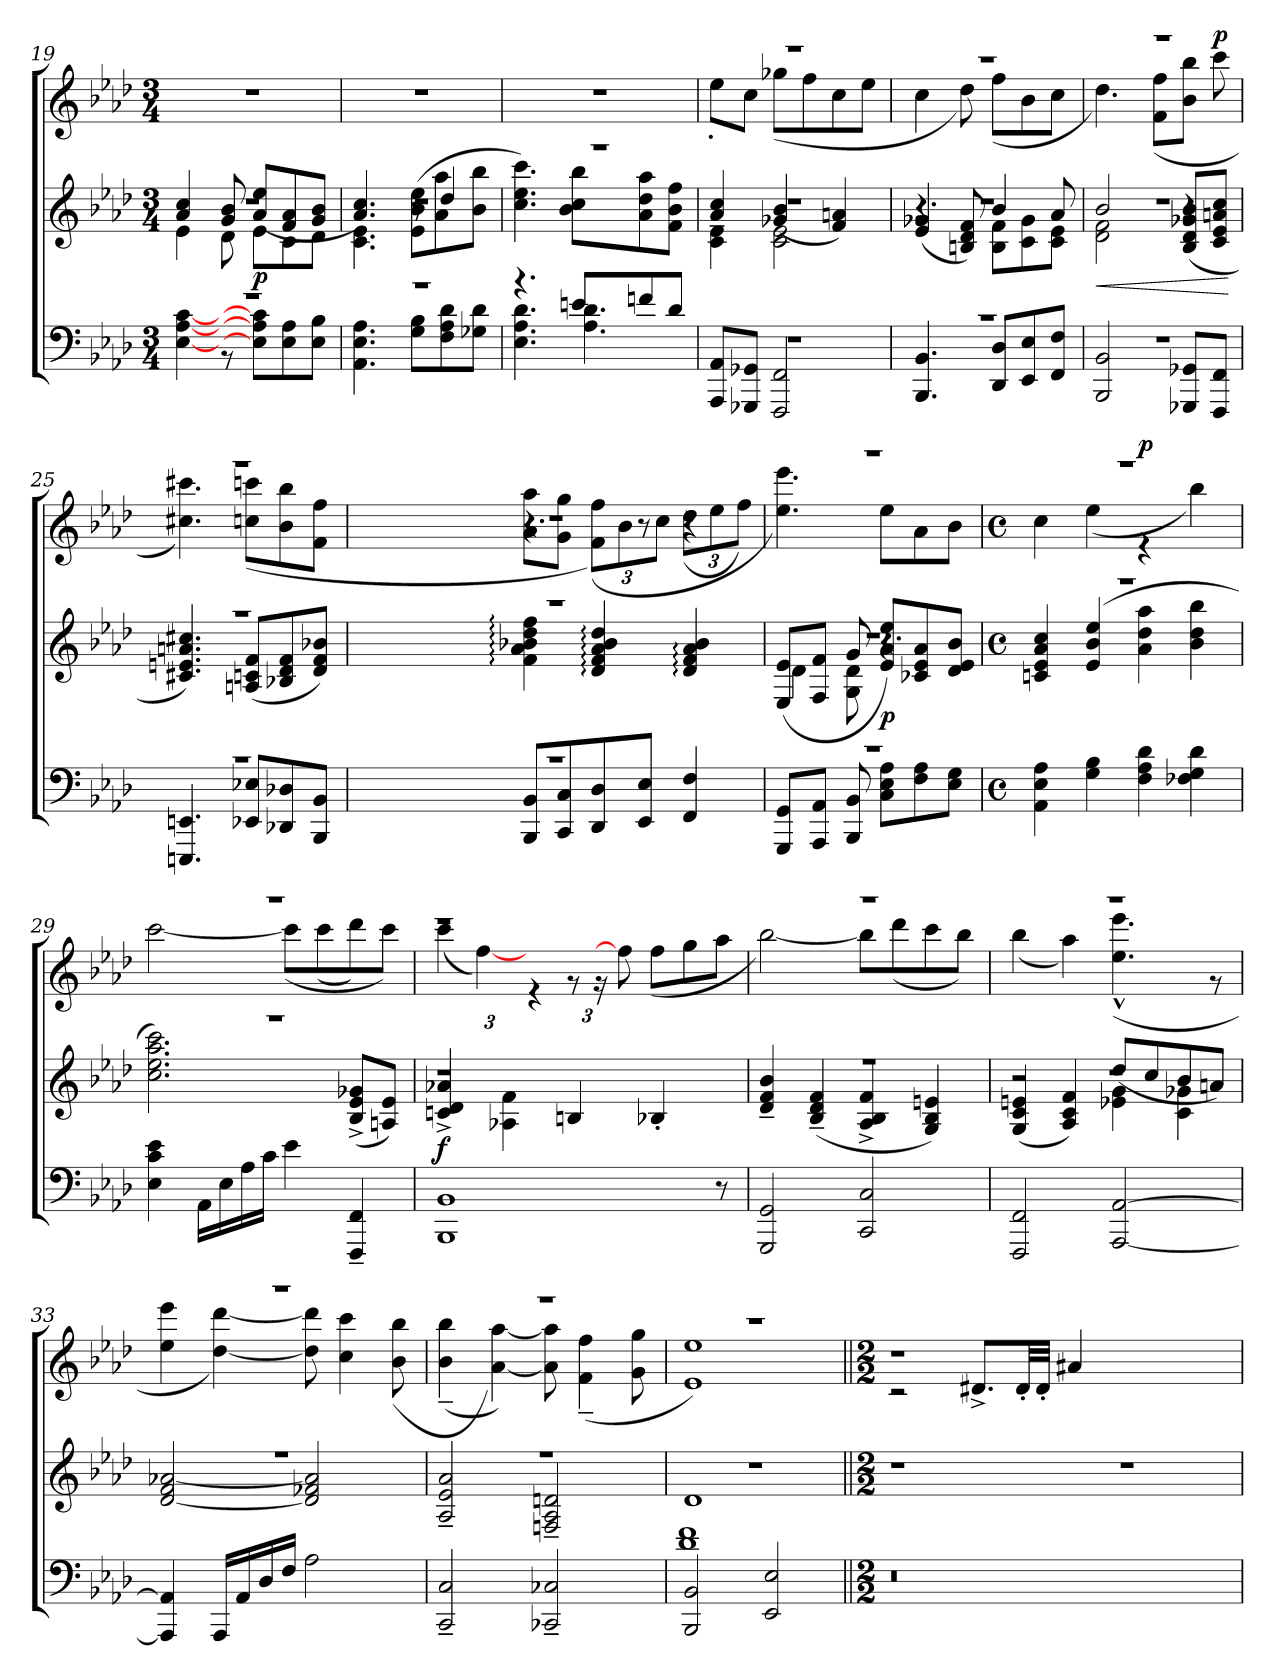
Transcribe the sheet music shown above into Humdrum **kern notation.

**kern	**kern	**dynam	**kern	**dynam
*part2	*part2	*part2	*part1	*part1
*staff3	*staff2	*staff2/3	*staff1	*staff1
*clefF4	*clefG2	*	*clefG2	*
*k[b-e-a-d-]	*k[b-e-a-d-]	*	*k[b-e-a-d-]	*
*M3/4	*M3/4	*	*M3/4	*
=19	=19	=19	=19	=19
*^	*^	*	*	*
*	*	*	*^	*	*	*
2.r	[4E-\ [4A-\ [4c\	2.r	4a-/ 4cc/	4e-\	.	2.r	.
.	8r	.	8g/ 8b-/	8d-\	.	.	.
!	!	!	!	!	!LO:DY:a=2	!	!
.	8E-\] 8A-\] 8c\]L	.	(>8a-/ 8ee-/L	8e-\L	p	.	.
.	8E-\ 8A-\	.	8f/ 8a-/	8c\	.	.	.
.	8E-\ 8B-\J	.	8g/ 8b-/J	8d-\J	.	.	.
=20	=20	=20	=20	=20	=20	=20	=20
2.r	4.AA-\ 4.E-\ 4.A-\	2.r	4.a-/ 4.cc/)	4.c\ 4.e-\	.	2.r	.
.	8G\ 8B-\L	.	8r	(>8e-\ 8b-\ 8ee-\L	.	.	.
.	8F\ 8A-\ 8d-\	.	4dd-/	8a-\ 8aa-\	.	.	.
.	8G-X\ 8d-\J	.	.	8b-\ 8bb-\J	.	.	.
*	*	*	*v	*v	*	*	*
=21	=21	=21	=21	=21	=21	=21
4.r	4.E-\ 4.A-\ 4.d-\	2.r	4.cc\ 4.ee-\ 4.ccc\)	.	2.r	.
8en/L	4.A-\ 4.d-\	.	8b-\ 8cc\ 8bb-\L	.	.	.
8fn/	.	.	8a-\ 8dd-\ 8aa-\	.	.	.
8d-/J	.	.	8f\ 8b-\ 8ff\J	.	.	.
=22	=22	=22	=22	=22	=22	=22
*	*	*	*^	*	*^	*
2.r	8AAA-/ 8AA-/L	2.r	4a-/~ 4cc/~	4c\ 4e-\	.	2.r	8ee-'\L	.
.	8GGG-X/ 8GG-X/J	.	.	.	.	.	8cc\J	.
.	2FFF/ 2FF/	.	(>4g-X/ 4b-/	2c\ 2e-\	.	.	(>8gg-X\L	.
.	.	.	.	.	.	.	8ff\	.
.	.	.	4f/ 4an/)	.	.	.	8cc\	.
.	.	.	.	.	.	.	8ee-\J	.
=23	=23	=23	=23	=23	=23	=23	=23	=23
2.r	4.BBB-/ 4.BB-/	2.r	(>4e-/ 4g-X/	4.r	.	2.r	4cc\	.
.	.	.	8Bn/ 8d-/ 8f/)	.	.	.	8dd-\)	.
.	8DD-/ 8D-/L	.	4b-/	8B\ 8f\L	.	.	(>8ff\L	.
.	8EE-/ 8E-/	.	.	8c\ 8g-\	.	.	8b-\	.
.	8FF/ 8F/J	.	8a-/	8c\ 8e-\J	.	.	8cc\J	.
=24	=24	=24	=24	=24	=24	=24	=24	=24
!	!	!	!	!	!LO:HP:b	!	!	!
2.r	2BBB-/ 2BB-/	2.r	2b-/	2d-\ 2f\	<	2.r	4.dd-\)	.
.	.	.	.	.	.	.	(>8f\ 8ff\L	.
.	8GGG-X/ 8GG-X/L	.	(>8B-/ 8d-/ 8g-X/ 8b-/L	4r	.	.	8b-\ 8bb-\J	.
!	!	!	!	!	!	!	!	!LO:DY:a
.	8FFF/ 8FF/J	.	8c/ 8e-/ 8an/ 8cc/J	.	.	.	8ccc\	p
*v	*v	*	*	*	*	*v	*v	*
*	*v	*v	*v	*	*	*
.	.	[	.	.
=25	=25	=25	=25	=25
*^	*^	*	*^	*
2.r	4.EEEn/ 4.EEn/	2.r	4.c#X/ 4.en/ 4.an/ 4.cc#X/)	.	2.r	4.cc#X\ 4.ccc#X\)	.
.	8EE-X/ 8E-X/L	.	(>8An/ 8cn/ 8f/L	.	.	(>8ccn\ 8cccn\L	.
.	8DD-X/ 8D-X/	.	8B-X/ 8d-/ 8f/	.	.	8b-\ 8bb-\	.
.	8BBB-/ 8BB-/J	.	8d-/ 8f/ 8b-X/J)	.	.	8f\ 8ff\J	.
=26	=26	=26	=26	=26	=26	=26	=26
*	*	*	*	*	*	*^	*
2.r	8BBB-/ 8BB-/L	2.r	4f\: 4a-\: 4b-X\: 4dd-\: 4ff\:	.	2.r	8a-\ 8aa-\L	4.r	.
.	8CC/ 8C/	.	.	.	.	8g\ 8gg\J	.	.
*	*	*	*	*	*	*Xbrackettup	*	*
.	8DD-/ 8D-/	.	4d-/: 4f/: 4a-/: 4b-/: 4dd-/:	.	.	(>12f\ 12ff\L)	.	.
.	.	.	.	.	.	12b-\	.	.
.	8EE-/ 8E-/J	.	.	.	.	.	8r	.
.	.	.	.	.	.	12cc\J	.	.
.	4FF/ 4F/	.	4d-/: 4f/: 4a-/: 4b-/:	.	.	(>12dd-\L	4r	.
.	.	.	.	.	.	12ee-<\	.	.
.	.	.	.	.	.	12ff\J)	.	.
*	*	*	*	*	*	*v	*v	*
=27	=27	=27	=27	=27	=27	=27	=27
*	*	*	*^	*	*	*	*
2.r	8GGG/ 8GG/L	2.r	(>8E-/ 8e-/L	4d-\	.	2.r	4.ee-\ 4.eee-\)	.
.	8AAA-/ 8AA-/J	.	8F/ 8f/J	.	.	.	.	.
.	8BBB-/ 8BB-/	.	8g/	8G\ 8d-\	.	.	.	.
!	!	!	!	!	!LO:DY:b	!	!	!
.	8C\ 8E-\ 8A-\L	.	8e-/ 8a-/ 8ee-/L)	4.r	p	.	8ee-\L	.
.	8F\ 8A-\	.	8c-X/ 8e-/ 8a-/	.	.	.	8a-\	.
.	8E-\ 8G\J	.	8d-/ 8e-/ 8b-/J	.	.	.	8b-\J	.
*v	*v	*	*	*	*	*	*	*
*	*v	*v	*v	*	*	*	*
=28	=28	=28	=28	=28	=28
*M4/4	*M4/4	*	*M4/4	*	*
*met(c)	*met(c)	*	*met(c)	*	*
*	*^	*	*	*	*
4AA-\ 4E-\ 4A-\	1r	4cn/ 4e-/ 4a-/ 4cc/	.	1r	4cc\	.
4G\ 4B-\	.	(>4e-/ 4b-/ 4ee-/	.	.	(>4ee-\	.
!	!	!	!	!	!	!LO:DY:a
4F\ 4A-\ 4d-\	.	4a-\ 4dd-\ 4aa-\	.	.	4r	p
4F-X\ 4G\ 4d-\	.	4b-\ 4dd-\ 4bb-\	.	.	4bb-\)	.
=29	=29	=29	=29	=29	=29	=29
4E-\ 4c\ 4e-\	1r	2.cc\ 2.ee-\ 2.aa-\ 2.ccc\)	.	1r	[2ccc\	.
16AA-\LL	.	.	.	.	.	.
16E-\	.	.	.	.	.	.
16A-\	.	.	.	.	.	.
16c\JJ	.	.	.	.	.	.
4e-\	.	.	.	.	(>8ccc\L]	.
.	.	.	.	.	(>8ccc\	.
4FFF/~ 4FF/~	.	(<8B-/^ 8e-/^ 8g-X/^L	.	.	8ddd-\)	.
.	.	8An/ 8e-/J)	.	.	8ccc\J)	.
=30	=30	=30	=30	=30	=30	=30
!	!	!	!LO:DY:a=2	!	!	!
1BBB- 1BB-	1r	4cn/^ 4d-/^ 4a-X/^	f	1r	(>6ccc\	.
.	.	.	.	.	[6ff\)	.
.	.	4A-X\ 4f\	.	.	.	.
.	.	.	.	.	6r	.
.	.	4Bn/	.	.	12r	.
.	.	.	.	.	24r	.
.	.	.	.	.	8ff\]	.
.	.	4B-X'/	.	.	(>8ff\L	.
.	.	.	.	.	8gg\	.
8r	8ryy	8ryy	.	8ryy	8aa-\J	.
=31	=31	=31	=31	=31	=31	=31
2GGG/ 2GG/	1r	4d-/~ 4f/~ 4b-/~	.	1r	[2bb-\)	.
.	.	(>4B-/~ 4d-/~ 4f/~	.	.	.	.
2CC/ 2C/	.	4A-/^ 4B-/^ 4f/^	.	.	8bb-\L]	.
.	.	.	.	.	(>8ddd-\	.
.	.	4G/ 4B-/ 4en/)	.	.	8ccc\	.
.	.	.	.	.	8bb-\J)	.
=32	=32	=32	=32	=32	=32	=32
*	*	*^	*	*	*	*
2FFF/ 2FF/	1r	(>4G/ 4c/ 4en/	2r	.	1r	(>4bb-\	.
.	.	4A-/ 4c/ 4f/)	.	.	.	4aa-\)	.
[2AAA-/ [2AA-/	.	(>8dd-/L	4e-X\ 4g\	.	.	(>4.ee-\^^ 4.eee-\^^	.
.	.	8cc/	.	.	.	.	.
.	.	8b-/	4c\ 4g-X\	.	.	.	.
.	.	8an/J)	.	.	.	8r	.
*	*	*v	*v	*	*	*	*
=33	=33	=33	=33	=33	=33	=33
4AAA-/] 4AA-/]	1r	[2d-/ 2f/ [2a-X/	.	1r	4ee-\ 4eee-\	.
16AAA-/LL	.	.	.	.	[4dd-\ [4ddd-\)	.
16AA-/	.	.	.	.	.	.
16D-/	.	.	.	.	.	.
16F/JJ	.	.	.	.	.	.
2A-\	.	2d-/] 2f-X/ 2a-/]	.	.	8dd-\] 8ddd-\]	.
.	.	.	.	.	4cc\ 4ccc\	.
.	.	.	.	.	(>8b-\ 8bb-\	.
=34	=34	=34	=34	=34	=34	=34
2CC/~ 2C/~	1r	2A-/~ 2e-/~ 2a-/~	.	1r	(>4b-\~ 4bb-\~	.
.	.	.	.	.	[4a-\ [4aa-\))	.
2CC-X/~ 2C-X/~	.	2Fn/~ 2A-/~ 2dn/~	.	.	8a-\] 8aa-\]	.
.	.	.	.	.	(>4f\~ 4ff\~	.
.	.	.	.	.	8g\ 8gg\	.
=35	=35	=35	=35	=35	=35	=35
*^	*	*	*	*	*	*
2BBB-/ 2BB-/	1d- 1f	1r	1d-	.	1r	1e- 1ee-)	.
2EE-/ 2E-/	.	.	.	.	.	.	.
*v	*v	*	*	*	*	*	*
*	*v	*v	*	*	*	*
=36||	=36||	=36||	=36||	=36||	=36||
*M2/2	*M2/2	*	*M2/2	*	*
0r	1r	.	1r	2r	.
.	.	.	.	8.d#X^/L	.
.	.	.	.	32d#'/LL	.
.	.	.	.	32d#'/JJJ	.
.	.	.	.	4a#X/	.
.	1r	.	1ryy	1ryy	.
*	*	*	*v	*v	*
=	=	=	=	=
*-	*-	*-	*-	*-
